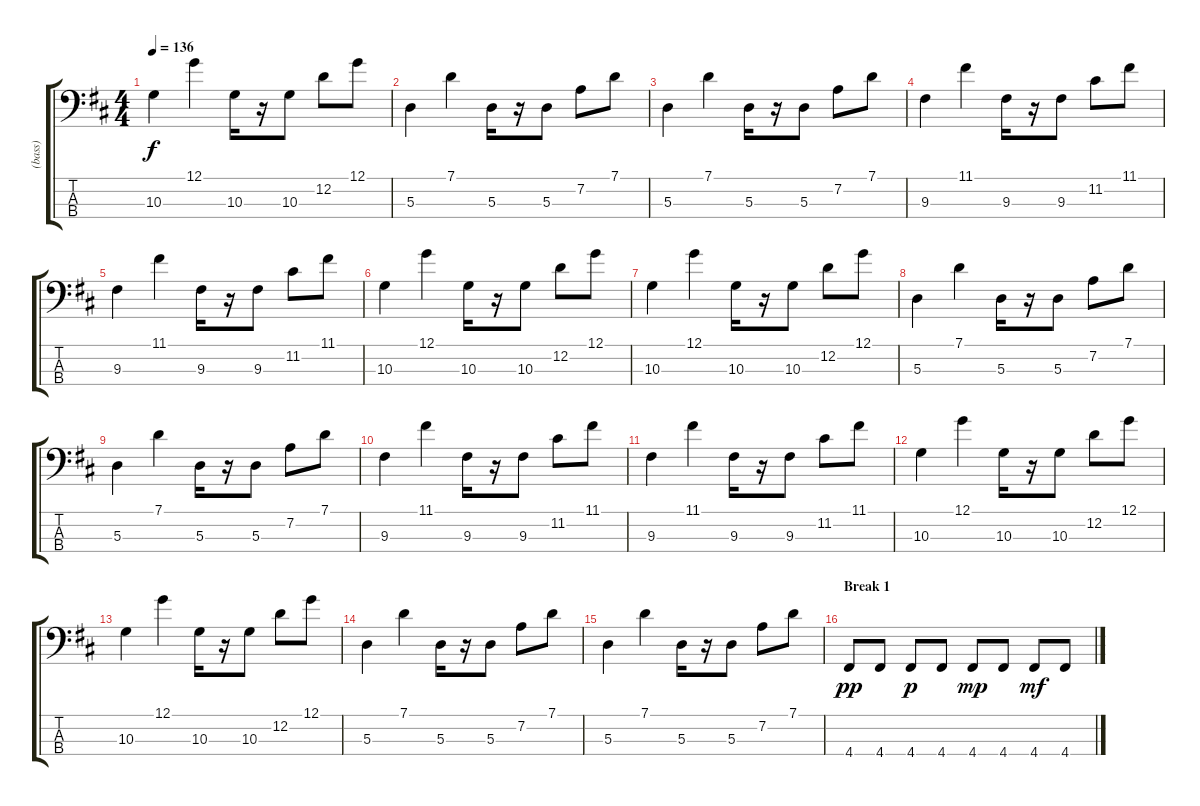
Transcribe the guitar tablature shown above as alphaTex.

\track ("(bass)" "(bass)") {instrument electricbasspick}
\staff {score tabs}
\tuning (G2 D2 A1 D1) {hide}
\ts (4 4)
\tempo 136
\clef f4
\ks d
10.3.4{dy f} 12.1.4 10.3.16 r.16 10.3.8 12.2.8 12.1.8 |
5.3.4 7.1.4 5.3.16 r.16 5.3.8 7.2.8 7.1.8 |
5.3.4 7.1.4 5.3.16 r.16 5.3.8 7.2.8 7.1.8 |
9.3.4 11.1.4 9.3.16 r.16 9.3.8 11.2.8 11.1.8 |
9.3.4 11.1.4 9.3.16 r.16 9.3.8 11.2.8 11.1.8 |
10.3.4 12.1.4 10.3.16 r.16 10.3.8 12.2.8 12.1.8 |
10.3.4 12.1.4 10.3.16 r.16 10.3.8 12.2.8 12.1.8 |
5.3.4 7.1.4 5.3.16 r.16 5.3.8 7.2.8 7.1.8 |
5.3.4 7.1.4 5.3.16 r.16 5.3.8 7.2.8 7.1.8 |
9.3.4 11.1.4 9.3.16 r.16 9.3.8 11.2.8 11.1.8 |
9.3.4 11.1.4 9.3.16 r.16 9.3.8 11.2.8 11.1.8 |
10.3.4 12.1.4 10.3.16 r.16 10.3.8 12.2.8 12.1.8 |
10.3.4 12.1.4 10.3.16 r.16 10.3.8 12.2.8 12.1.8 |
5.3.4 7.1.4 5.3.16 r.16 5.3.8 7.2.8 7.1.8 |
5.3.4 7.1.4 5.3.16 r.16 5.3.8 7.2.8 7.1.8 |
\section ("" "Break 1")
4.4.8{dy pp} 4.4.8 4.4.8{dy p} 4.4.8 4.4.8{dy mp} 4.4.8 4.4.8{dy mf} 4.4.8
